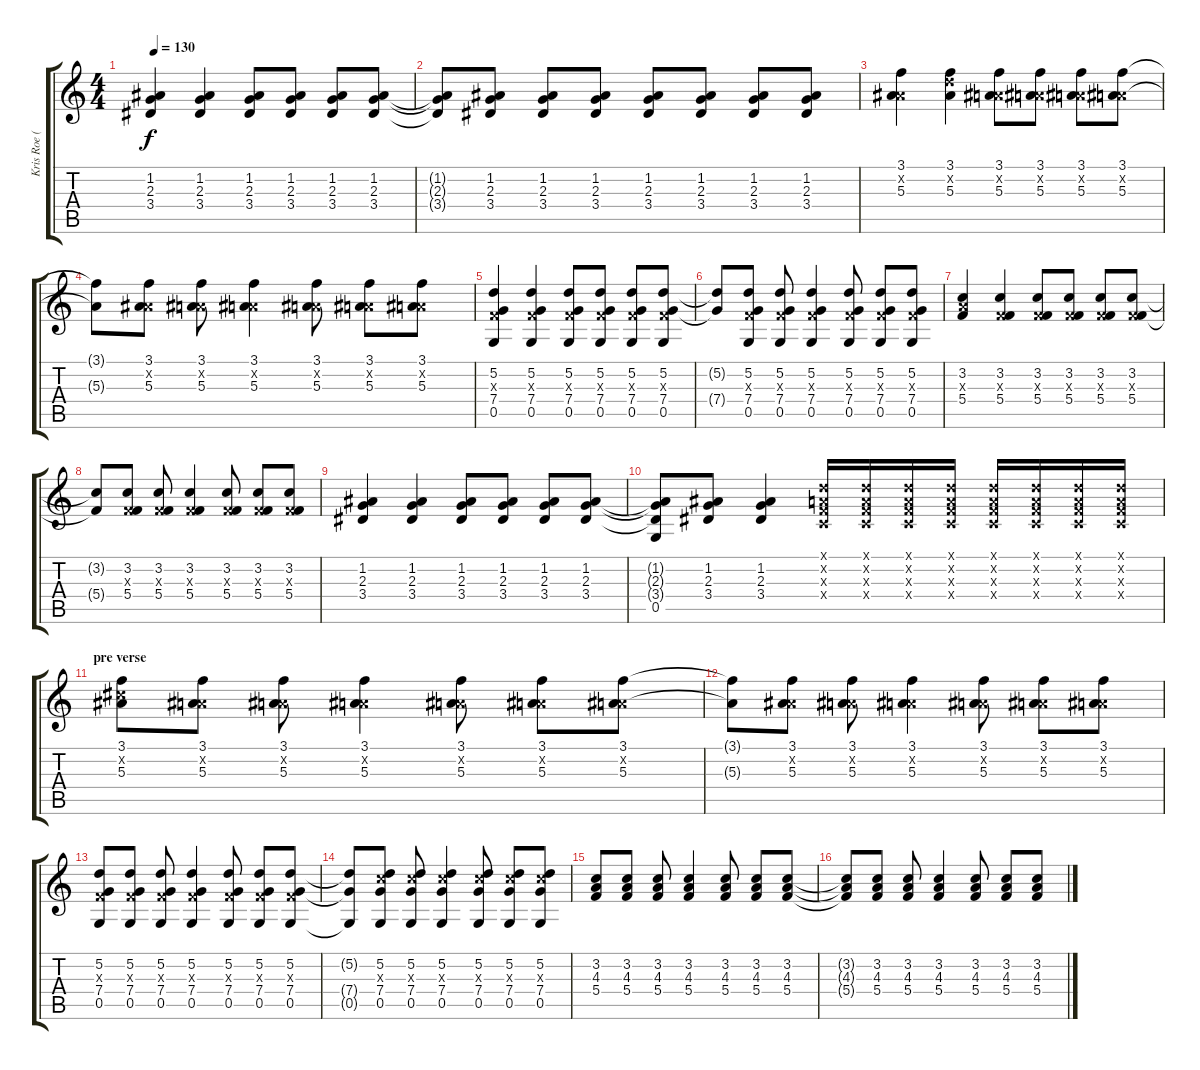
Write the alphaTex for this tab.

\track ("Kris Roe (Guitar)" "Kris Roe (") {instrument distortionguitar}
\staff {score tabs}
\tuning (D4 A3 F3 C3 G2 D2) {hide}
\ts (4 4)
\tempo 130
\clef g2
\ks c
(1.2 2.3 3.4).4{dy f} (1.2 2.3 3.4).4 (1.2 2.3 3.4).8 (1.2 2.3 3.4).8 (1.2 2.3 3.4).8 (1.2 2.3 3.4).8 |
(1.2{t} 2.3{t} 3.4{t}).8 (1.2 2.3 3.4).8 (1.2 2.3 3.4).8 (1.2 2.3 3.4).8 (1.2 2.3 3.4).8 (1.2 2.3 3.4).8 (1.2 2.3 3.4).8 (1.2 2.3 3.4).8 |
(3.1 0.2{x} 5.3).4 (3.1 5.2{x} 5.3).4 (3.1 0.2{x} 5.3).8 (3.1 0.2{x} 5.3).8 (3.1 0.2{x} 5.3).8 (3.1 0.2{x} 5.3).8 |
(3.1{t} 5.3{t}).8 (3.1 0.2{x} 5.3).8 (3.1 0.2{x} 5.3).8 (3.1 0.2{x} 5.3).4 (3.1 0.2{x} 5.3).8 (3.1 0.2{x} 5.3).8 (3.1 0.2{x} 5.3).8 |
(5.2 0.3{x} 7.4 0.5).4 (5.2 0.3{x} 7.4 0.5).4 (5.2 0.3{x} 7.4 0.5).8 (5.2 0.3{x} 7.4 0.5).8 (5.2 0.3{x} 7.4 0.5).8 (5.2 0.3{x} 7.4 0.5).8 |
(5.2{t} 7.4{t}).8 (5.2 0.3{x} 7.4 0.5).8 (5.2 0.3{x} 7.4 0.5).8 (5.2 0.3{x} 7.4 0.5).4 (5.2 0.3{x} 7.4 0.5).8 (5.2 0.3{x} 7.4 0.5).8 (5.2 0.3{x} 7.4 0.5).8 |
(3.2 4.3{x} 5.4).4 (3.2 0.3{x} 5.4).4 (3.2 0.3{x} 5.4).8 (3.2 0.3{x} 5.4).8 (3.2 0.3{x} 5.4).8 (3.2 0.3{x} 5.4).8 |
(3.2{t} 5.4{t}).8 (3.2 0.3{x} 5.4).8 (3.2 0.3{x} 5.4).8 (3.2 0.3{x} 5.4).4 (3.2 0.3{x} 5.4).8 (3.2 0.3{x} 5.4).8 (3.2 0.3{x} 5.4).8 |
(1.2 2.3 3.4).4 (1.2 2.3 3.4).4 (1.2 2.3 3.4).8 (1.2 2.3 3.4).8 (1.2 2.3 3.4).8 (1.2 2.3 3.4).8 |
(1.2{t} 2.3{t} 3.4{t} 0.5).8 (1.2 2.3 3.4).8 (1.2 2.3 3.4).4 (0.1{x} 0.2{x} 0.3{x} 0.4{x}).16 (0.1{x} 0.2{x} 0.3{x} 0.4{x}).16 (0.1{x} 0.2{x} 0.3{x} 0.4{x}).16 (0.1{x} 0.2{x} 0.3{x} 0.4{x}).16 (0.1{x} 0.2{x} 0.3{x} 0.4{x}).16 (0.1{x} 0.2{x} 0.3{x} 0.4{x}).16 (0.1{x} 0.2{x} 0.3{x} 0.4{x}).16 (0.1{x} 0.2{x} 0.3{x} 0.4{x}).16 |
\section ("" "pre verse")
(3.1 4.2{x} 5.3).8{volume 11 instrument distortionguitar} (3.1 0.2{x} 5.3).8 (3.1 0.2{x} 5.3).8 (3.1 0.2{x} 5.3).4 (3.1 0.2{x} 5.3).8 (3.1 0.2{x} 5.3).8 (3.1 0.2{x} 5.3).8 |
(3.1{t} 5.3{t}).8{instrument distortionguitar} (3.1 0.2{x} 5.3).8 (3.1 0.2{x} 5.3).8 (3.1 0.2{x} 5.3).4 (3.1 0.2{x} 5.3).8 (3.1 0.2{x} 5.3).8 (3.1 0.2{x} 5.3).8 |
(5.2 0.3{x} 7.4 0.5).8 (5.2 0.3{x} 7.4 0.5).8 (5.2 0.3{x} 7.4 0.5).8 (5.2 0.3{x} 7.4 0.5).4 (5.2 0.3{x} 7.4 0.5).8 (5.2 0.3{x} 7.4 0.5).8 (5.2 0.3{x} 7.4 0.5).8 |
(5.2{t} 7.4{t} 0.5{t}).8 (5.2 7.3{x} 7.4 0.5).8 (5.2 7.3{x} 7.4 0.5).8 (5.2 7.3{x} 7.4 0.5).4 (5.2 7.3{x} 7.4 0.5).8 (5.2 7.3{x} 7.4 0.5).8 (5.2 7.3{x} 7.4 0.5).8 |
(3.2 4.3 5.4).8 (3.2 4.3 5.4).8 (3.2 4.3 5.4).8 (3.2 4.3 5.4).4 (3.2 4.3 5.4).8 (3.2 4.3 5.4).8 (3.2 4.3 5.4).8 |
(3.2{t} 4.3{t} 5.4{t}).8 (3.2 4.3 5.4).8 (3.2 4.3 5.4).8 (3.2 4.3 5.4).4 (3.2 4.3 5.4).8 (3.2 4.3 5.4).8 (3.2 4.3 5.4).8
